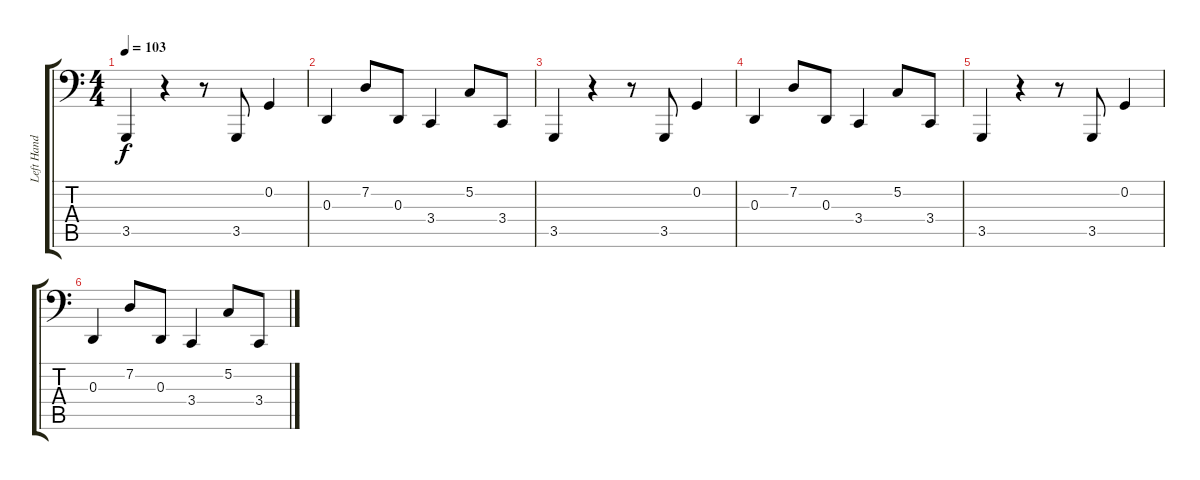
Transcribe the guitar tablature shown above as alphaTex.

\track ("Left Hand" "Left Hand") {instrument acousticgrandpiano}
\staff {score tabs}
\tuning (C3 G2 D2 A1 E1 B0) {hide}
\ts (4 4)
\tempo 103
\clef f4
\ks c
3.5.4{dy f} r.4 r.8 3.5.8 0.2.4 |
0.3.4 7.2.8 0.3.8 3.4.4 5.2.8 3.4.8 |
3.5.4 r.4 r.8 3.5.8 0.2.4 |
0.3.4 7.2.8 0.3.8 3.4.4 5.2.8 3.4.8 |
3.5.4 r.4 r.8 3.5.8 0.2.4 |
0.3.4 7.2.8 0.3.8 3.4.4 5.2.8 3.4.8
